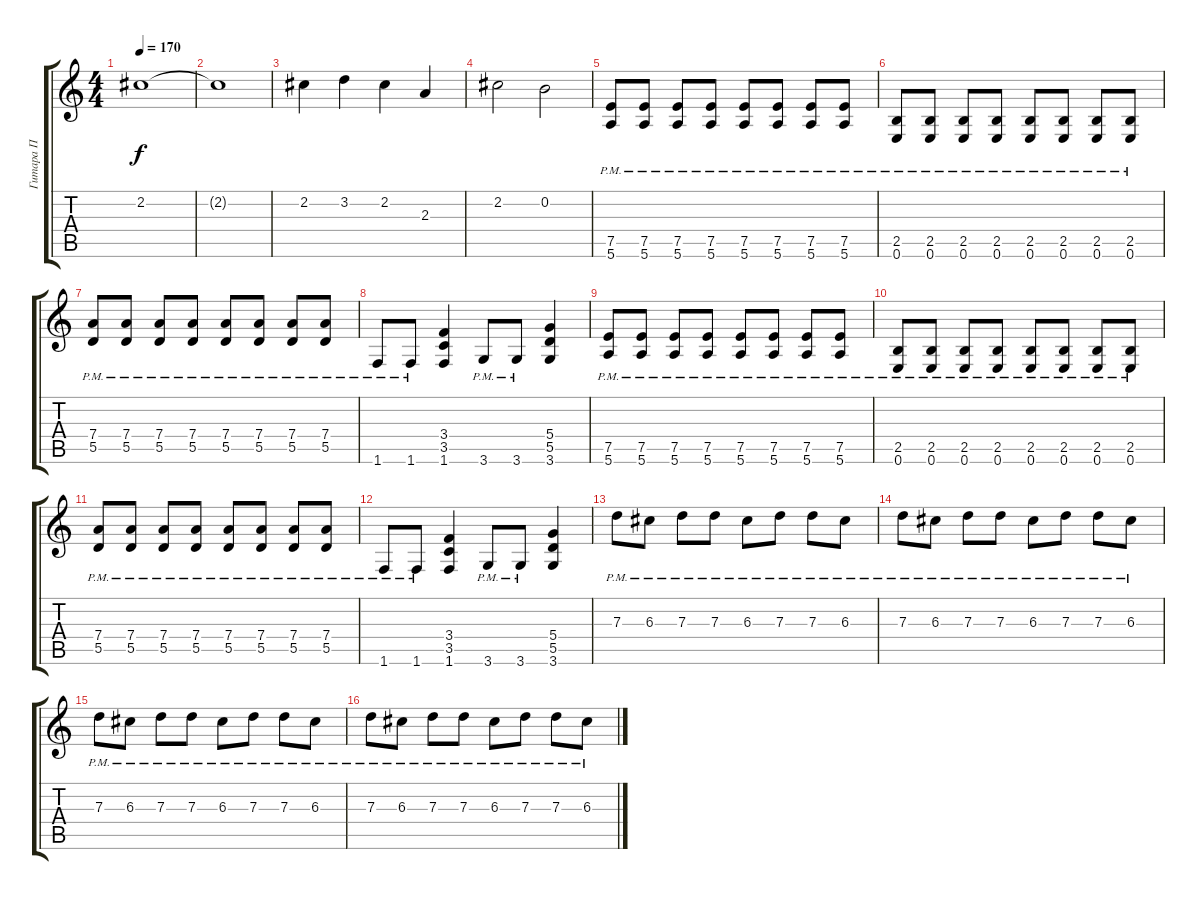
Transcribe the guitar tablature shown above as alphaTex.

\track ("Гитара П" "Гитара П") {instrument overdrivenguitar}
\staff {score tabs}
\tuning (E4 B3 G3 D3 A2 E2) {hide}
\ts (4 4)
\tempo 170
\clef g2
\ks c
2.2.1{dy f} |
2.2{t}.1 |
2.2.4 3.2.4 2.2.4 2.3.4 |
2.2.2 0.2.2 |
(7.5{pm} 5.6{pm}).8 (7.5{pm} 5.6{pm}).8 (7.5{pm} 5.6{pm}).8 (7.5{pm} 5.6{pm}).8 (7.5{pm} 5.6{pm}).8 (7.5{pm} 5.6{pm}).8 (7.5{pm} 5.6{pm}).8 (7.5{pm} 5.6{pm}).8 |
(2.5{pm} 0.6{pm}).8 (2.5{pm} 0.6{pm}).8 (2.5{pm} 0.6{pm}).8 (2.5{pm} 0.6{pm}).8 (2.5{pm} 0.6{pm}).8 (2.5{pm} 0.6{pm}).8 (2.5{pm} 0.6{pm}).8 (2.5{pm} 0.6{pm}).8 |
(7.4{pm} 5.5{pm}).8 (7.4{pm} 5.5{pm}).8 (7.4{pm} 5.5{pm}).8 (7.4{pm} 5.5{pm}).8 (7.4{pm} 5.5{pm}).8 (7.4{pm} 5.5{pm}).8 (7.4{pm} 5.5{pm}).8 (7.4{pm} 5.5{pm}).8 |
1.6{pm}.8 1.6{pm}.8 (3.4 3.5 1.6).4 3.6{pm}.8 3.6{pm}.8 (5.4 5.5 3.6).4 |
(7.5{pm} 5.6{pm}).8 (7.5{pm} 5.6{pm}).8 (7.5{pm} 5.6{pm}).8 (7.5{pm} 5.6{pm}).8 (7.5{pm} 5.6{pm}).8 (7.5{pm} 5.6{pm}).8 (7.5{pm} 5.6{pm}).8 (7.5{pm} 5.6{pm}).8 |
(2.5{pm} 0.6{pm}).8 (2.5{pm} 0.6{pm}).8 (2.5{pm} 0.6{pm}).8 (2.5{pm} 0.6{pm}).8 (2.5{pm} 0.6{pm}).8 (2.5{pm} 0.6{pm}).8 (2.5{pm} 0.6{pm}).8 (2.5{pm} 0.6{pm}).8 |
(7.4{pm} 5.5{pm}).8 (7.4{pm} 5.5{pm}).8 (7.4{pm} 5.5{pm}).8 (7.4{pm} 5.5{pm}).8 (7.4{pm} 5.5{pm}).8 (7.4{pm} 5.5{pm}).8 (7.4{pm} 5.5{pm}).8 (7.4{pm} 5.5{pm}).8 |
1.6{pm}.8 1.6{pm}.8 (3.4 3.5 1.6).4 3.6{pm}.8 3.6{pm}.8 (5.4 5.5 3.6).4 |
7.3{pm}.8 6.3{pm}.8 7.3{pm}.8 7.3{pm}.8 6.3{pm}.8 7.3{pm}.8 7.3{pm}.8 6.3{pm}.8 |
7.3{pm}.8 6.3{pm}.8 7.3{pm}.8 7.3{pm}.8 6.3{pm}.8 7.3{pm}.8 7.3{pm}.8 6.3{pm}.8 |
7.3{pm}.8 6.3{pm}.8 7.3{pm}.8 7.3{pm}.8 6.3{pm}.8 7.3{pm}.8 7.3{pm}.8 6.3{pm}.8 |
7.3{pm}.8 6.3{pm}.8 7.3{pm}.8 7.3{pm}.8 6.3{pm}.8 7.3{pm}.8 7.3{pm}.8 6.3{pm}.8
